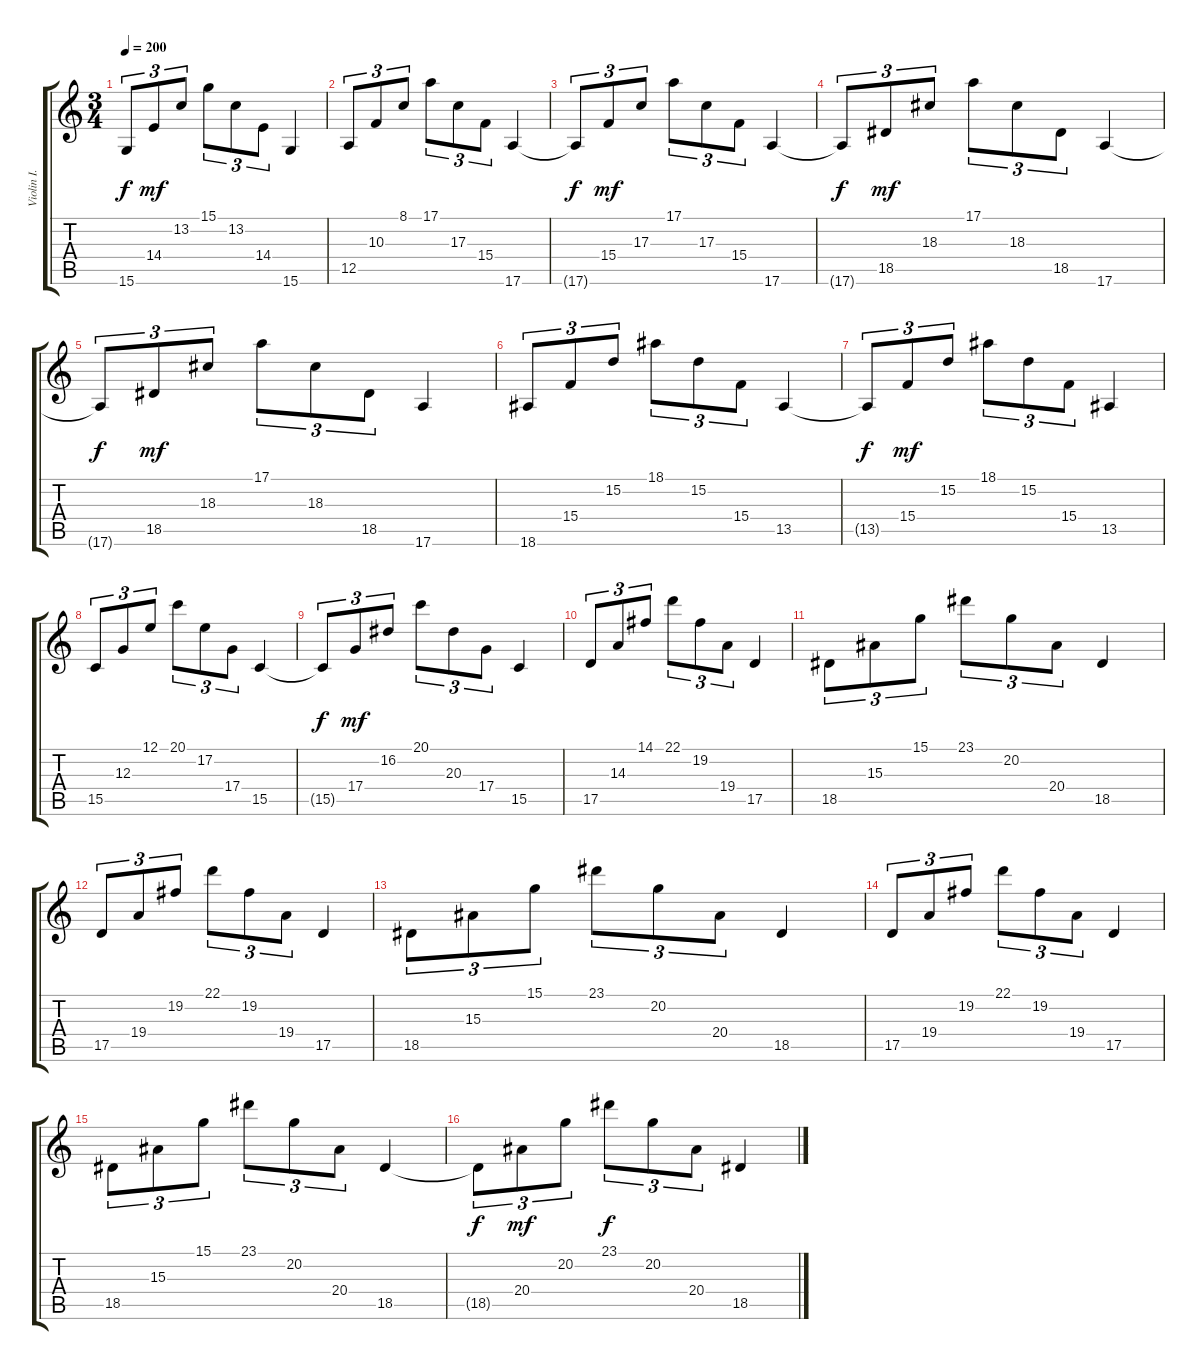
\track ("Violin I." "Violin I.") {instrument stringensemble2}
\staff {score tabs}
\tuning (E4 B3 G3 D3 A2 E2) {hide}
\ts (3 4)
\tempo 200
\clef g2
\ks c
15.6{t}.8{tu (3 2) dy f} 14.4.8{tu (3 2) dy mf} 13.2.8{tu (3 2)} 15.1.8{tu (3 2)} 13.2.8{tu (3 2)} 14.4.8{tu (3 2)} 15.6.4 |
12.5.8{tu (3 2)} 10.3.8{tu (3 2)} 8.1.8{tu (3 2)} 17.1.8{tu (3 2)} 17.3.8{tu (3 2)} 15.4.8{tu (3 2)} 17.6.4 |
17.6{t}.8{tu (3 2) dy f} 15.4.8{tu (3 2) dy mf} 17.3.8{tu (3 2)} 17.1.8{tu (3 2)} 17.3.8{tu (3 2)} 15.4.8{tu (3 2)} 17.6.4 |
17.6{t}.8{tu (3 2) dy f} 18.5.8{tu (3 2) dy mf} 18.3.8{tu (3 2)} 17.1.8{tu (3 2)} 18.3.8{tu (3 2)} 18.5.8{tu (3 2)} 17.6.4 |
17.6{t}.8{tu (3 2) dy f} 18.5.8{tu (3 2) dy mf} 18.3.8{tu (3 2)} 17.1.8{tu (3 2)} 18.3.8{tu (3 2)} 18.5.8{tu (3 2)} 17.6.4 |
18.6.8{tu (3 2)} 15.4.8{tu (3 2)} 15.2.8{tu (3 2)} 18.1.8{tu (3 2)} 15.2.8{tu (3 2)} 15.4.8{tu (3 2)} 13.5.4 |
13.5{t}.8{tu (3 2) dy f} 15.4.8{tu (3 2) dy mf} 15.2.8{tu (3 2)} 18.1.8{tu (3 2)} 15.2.8{tu (3 2)} 15.4.8{tu (3 2)} 13.5.4 |
15.5.8{tu (3 2)} 12.3.8{tu (3 2)} 12.1.8{tu (3 2)} 20.1.8{tu (3 2)} 17.2.8{tu (3 2)} 17.4.8{tu (3 2)} 15.5.4 |
15.5{t}.8{tu (3 2) dy f} 17.4.8{tu (3 2) dy mf} 16.2.8{tu (3 2)} 20.1.8{tu (3 2)} 20.3.8{tu (3 2)} 17.4.8{tu (3 2)} 15.5.4 |
17.5.8{tu (3 2)} 14.3.8{tu (3 2)} 14.1.8{tu (3 2)} 22.1.8{tu (3 2)} 19.2.8{tu (3 2)} 19.4.8{tu (3 2)} 17.5.4 |
18.5.8{tu (3 2)} 15.3.8{tu (3 2)} 15.1.8{tu (3 2)} 23.1.8{tu (3 2)} 20.2.8{tu (3 2)} 20.4.8{tu (3 2)} 18.5.4 |
17.5.8{tu (3 2)} 19.4.8{tu (3 2)} 19.2.8{tu (3 2)} 22.1.8{tu (3 2)} 19.2.8{tu (3 2)} 19.4.8{tu (3 2)} 17.5.4 |
18.5.8{tu (3 2)} 15.3.8{tu (3 2)} 15.1.8{tu (3 2)} 23.1.8{tu (3 2)} 20.2.8{tu (3 2)} 20.4.8{tu (3 2)} 18.5.4 |
17.5.8{tu (3 2)} 19.4.8{tu (3 2)} 19.2.8{tu (3 2)} 22.1.8{tu (3 2)} 19.2.8{tu (3 2)} 19.4.8{tu (3 2)} 17.5.4 |
18.5.8{tu (3 2)} 15.3.8{tu (3 2)} 15.1.8{tu (3 2)} 23.1.8{tu (3 2)} 20.2.8{tu (3 2)} 20.4.8{tu (3 2)} 18.5.4 |
18.5{t}.8{tu (3 2) dy f} 20.4.8{tu (3 2) dy mf} 20.2.8{tu (3 2)} 23.1.8{tu (3 2) dy f} 20.2.8{tu (3 2)} 20.4.8{tu (3 2)} 18.5.4
